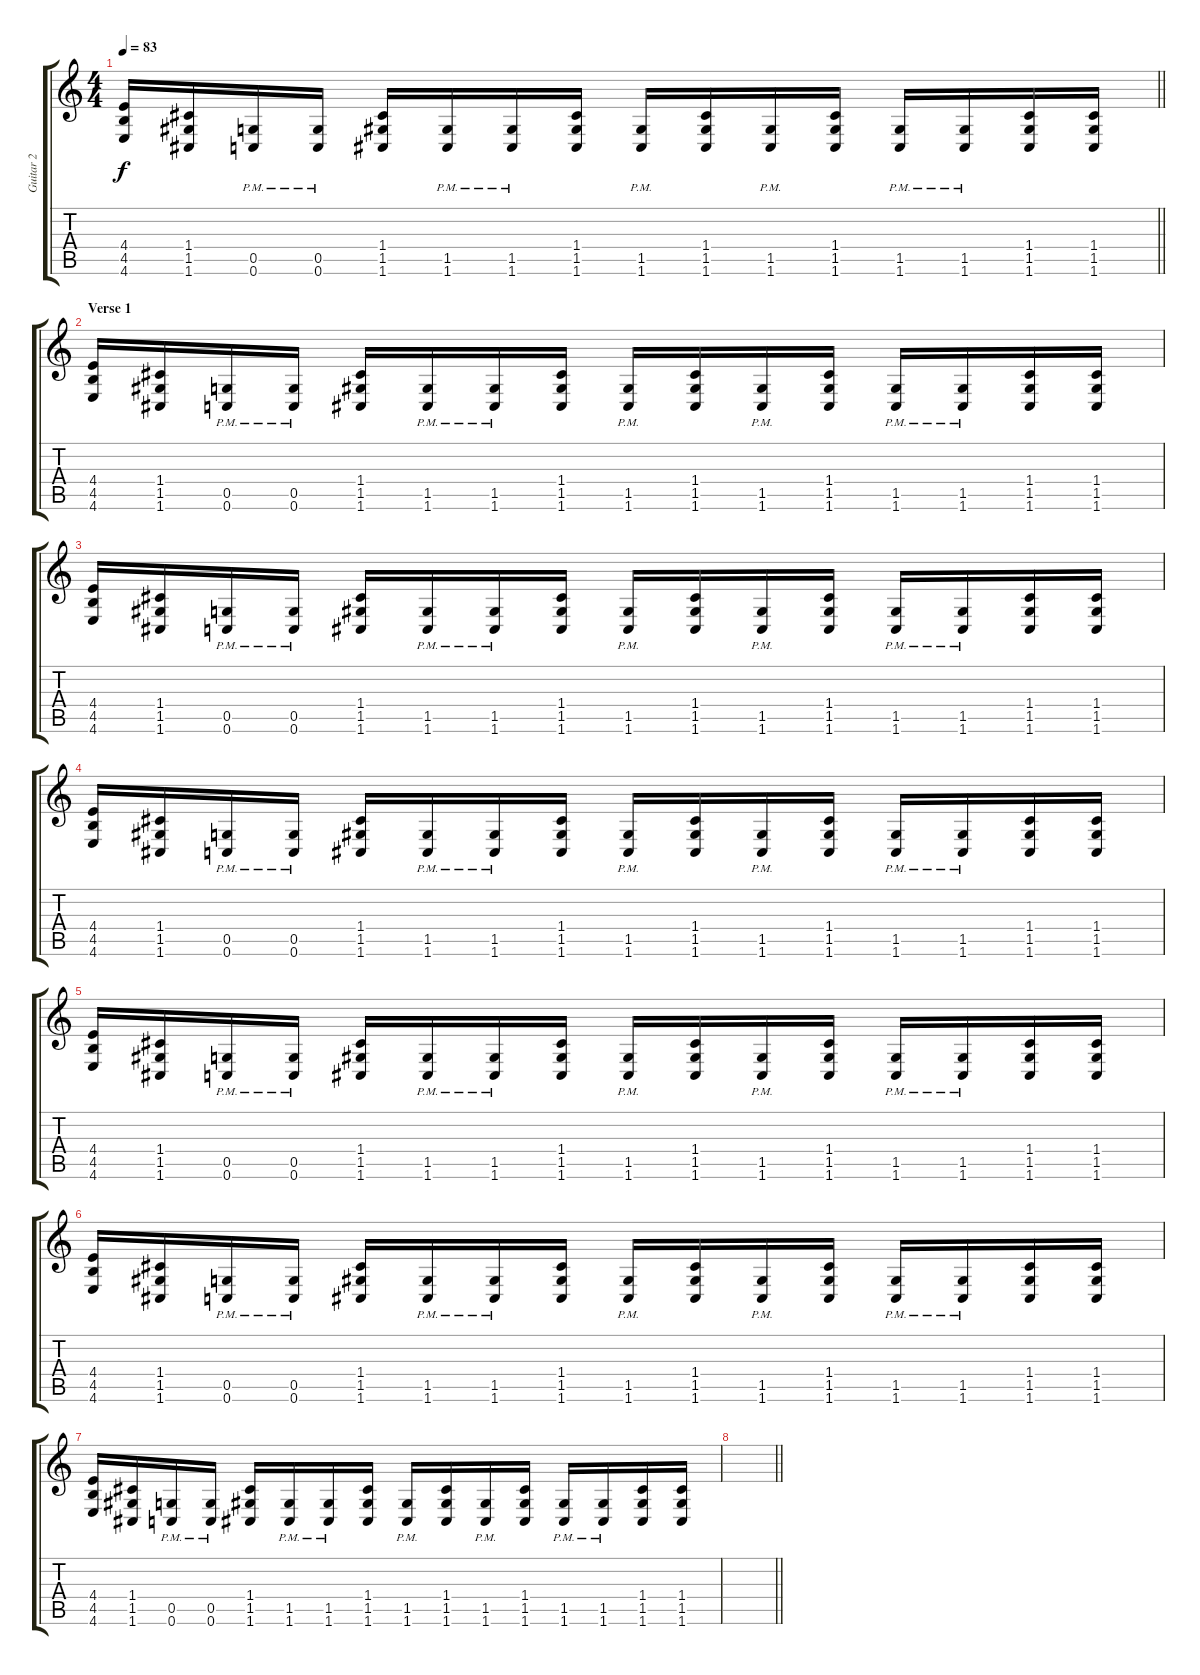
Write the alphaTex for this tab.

\track ("Guitar 2" "Guitar 2") {instrument distortionguitar}
\staff {score tabs}
\tuning (D4 A3 F3 C3 G2 C2) {hide}
\ts (4 4)
\tempo 83
\clef g2
\barLineRight lightlight
\ks c
(4.4 4.5 4.6).16{dy f} (1.4 1.5 1.6).16 (0.5{pm} 0.6{pm}).16 (0.5{pm} 0.6{pm}).16 (1.4 1.5 1.6).16 (1.5{pm} 1.6{pm}).16 (1.5{pm} 1.6{pm}).16 (1.4 1.5 1.6).16 (1.5{pm} 1.6{pm}).16 (1.4 1.5 1.6).16 (1.5{pm} 1.6{pm}).16 (1.4 1.5 1.6).16 (1.5{pm} 1.6{pm}).16 (1.5{pm} 1.6{pm}).16 (1.4 1.5 1.6).16 (1.4 1.5 1.6).16 |
\section ("" "Verse 1")
(4.4 4.5 4.6).16 (1.4 1.5 1.6).16 (0.5{pm} 0.6{pm}).16 (0.5{pm} 0.6{pm}).16 (1.4 1.5 1.6).16 (1.5{pm} 1.6{pm}).16 (1.5{pm} 1.6{pm}).16 (1.4 1.5 1.6).16 (1.5{pm} 1.6{pm}).16 (1.4 1.5 1.6).16 (1.5{pm} 1.6{pm}).16 (1.4 1.5 1.6).16 (1.5{pm} 1.6{pm}).16 (1.5{pm} 1.6{pm}).16 (1.4 1.5 1.6).16 (1.4 1.5 1.6).16 |
(4.4 4.5 4.6).16 (1.4 1.5 1.6).16 (0.5{pm} 0.6{pm}).16 (0.5{pm} 0.6{pm}).16 (1.4 1.5 1.6).16 (1.5{pm} 1.6{pm}).16 (1.5{pm} 1.6{pm}).16 (1.4 1.5 1.6).16 (1.5{pm} 1.6{pm}).16 (1.4 1.5 1.6).16 (1.5{pm} 1.6{pm}).16 (1.4 1.5 1.6).16 (1.5{pm} 1.6{pm}).16 (1.5{pm} 1.6{pm}).16 (1.4 1.5 1.6).16 (1.4 1.5 1.6).16 |
(4.4 4.5 4.6).16 (1.4 1.5 1.6).16 (0.5{pm} 0.6{pm}).16 (0.5{pm} 0.6{pm}).16 (1.4 1.5 1.6).16 (1.5{pm} 1.6{pm}).16 (1.5{pm} 1.6{pm}).16 (1.4 1.5 1.6).16 (1.5{pm} 1.6{pm}).16 (1.4 1.5 1.6).16 (1.5{pm} 1.6{pm}).16 (1.4 1.5 1.6).16 (1.5{pm} 1.6{pm}).16 (1.5{pm} 1.6{pm}).16 (1.4 1.5 1.6).16 (1.4 1.5 1.6).16 |
(4.4 4.5 4.6).16 (1.4 1.5 1.6).16 (0.5{pm} 0.6{pm}).16 (0.5{pm} 0.6{pm}).16 (1.4 1.5 1.6).16 (1.5{pm} 1.6{pm}).16 (1.5{pm} 1.6{pm}).16 (1.4 1.5 1.6).16 (1.5{pm} 1.6{pm}).16 (1.4 1.5 1.6).16 (1.5{pm} 1.6{pm}).16 (1.4 1.5 1.6).16 (1.5{pm} 1.6{pm}).16 (1.5{pm} 1.6{pm}).16 (1.4 1.5 1.6).16 (1.4 1.5 1.6).16 |
(4.4 4.5 4.6).16 (1.4 1.5 1.6).16 (0.5{pm} 0.6{pm}).16 (0.5{pm} 0.6{pm}).16 (1.4 1.5 1.6).16 (1.5{pm} 1.6{pm}).16 (1.5{pm} 1.6{pm}).16 (1.4 1.5 1.6).16 (1.5{pm} 1.6{pm}).16 (1.4 1.5 1.6).16 (1.5{pm} 1.6{pm}).16 (1.4 1.5 1.6).16 (1.5{pm} 1.6{pm}).16 (1.5{pm} 1.6{pm}).16 (1.4 1.5 1.6).16 (1.4 1.5 1.6).16 |
(4.4 4.5 4.6).16 (1.4 1.5 1.6).16 (0.5{pm} 0.6{pm}).16 (0.5{pm} 0.6{pm}).16 (1.4 1.5 1.6).16 (1.5{pm} 1.6{pm}).16 (1.5{pm} 1.6{pm}).16 (1.4 1.5 1.6).16 (1.5{pm} 1.6{pm}).16 (1.4 1.5 1.6).16 (1.5{pm} 1.6{pm}).16 (1.4 1.5 1.6).16 (1.5{pm} 1.6{pm}).16 (1.5{pm} 1.6{pm}).16 (1.4 1.5 1.6).16 (1.4 1.5 1.6).16 |
\barLineRight lightlight
